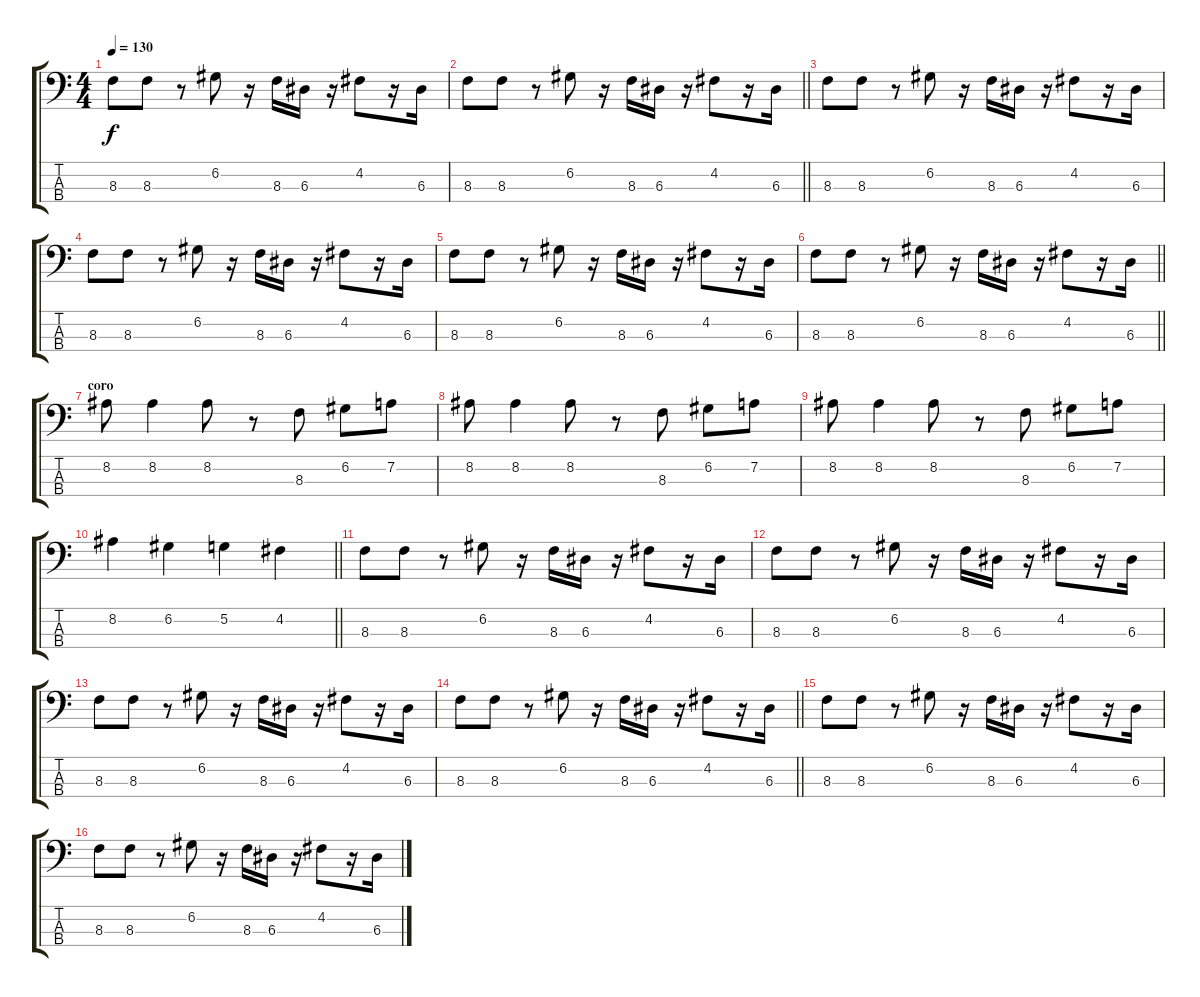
\track "" {instrument electricbassfinger}
\staff {score tabs}
\tuning (G2 D2 A1 E1) {hide}
\ts (4 4)
\tempo 130
\clef f4
\ks c
8.3.8{dy f} 8.3.8 r.8 6.2.8 r.16 8.3.16 6.3.16 r.16 4.2.8 r.16 6.3.16 |
\barLineRight lightlight
8.3.8 8.3.8 r.8 6.2.8 r.16 8.3.16 6.3.16 r.16 4.2.8 r.16 6.3.16 |
\section ("" "")
8.3.8 8.3.8 r.8 6.2.8 r.16 8.3.16 6.3.16 r.16 4.2.8 r.16 6.3.16 |
8.3.8 8.3.8 r.8 6.2.8 r.16 8.3.16 6.3.16 r.16 4.2.8 r.16 6.3.16 |
8.3.8 8.3.8 r.8 6.2.8 r.16 8.3.16 6.3.16 r.16 4.2.8 r.16 6.3.16 |
\barLineRight lightlight
8.3.8 8.3.8 r.8 6.2.8 r.16 8.3.16 6.3.16 r.16 4.2.8 r.16 6.3.16 |
\section ("" "coro")
8.2.8 8.2.4 8.2.8 r.8 8.3.8 6.2.8 7.2.8 |
8.2.8 8.2.4 8.2.8 r.8 8.3.8 6.2.8 7.2.8 |
8.2.8 8.2.4 8.2.8 r.8 8.3.8 6.2.8 7.2.8 |
\barLineRight lightlight
8.2.4 6.2.4 5.2.4 4.2.4 |
\section ("" "")
8.3.8 8.3.8 r.8 6.2.8 r.16 8.3.16 6.3.16 r.16 4.2.8 r.16 6.3.16 |
8.3.8 8.3.8 r.8 6.2.8 r.16 8.3.16 6.3.16 r.16 4.2.8 r.16 6.3.16 |
8.3.8 8.3.8 r.8 6.2.8 r.16 8.3.16 6.3.16 r.16 4.2.8 r.16 6.3.16 |
\barLineRight lightlight
8.3.8 8.3.8 r.8 6.2.8 r.16 8.3.16 6.3.16 r.16 4.2.8 r.16 6.3.16 |
8.3.8 8.3.8 r.8 6.2.8 r.16 8.3.16 6.3.16 r.16 4.2.8 r.16 6.3.16 |
8.3.8 8.3.8 r.8 6.2.8 r.16 8.3.16 6.3.16 r.16 4.2.8 r.16 6.3.16
